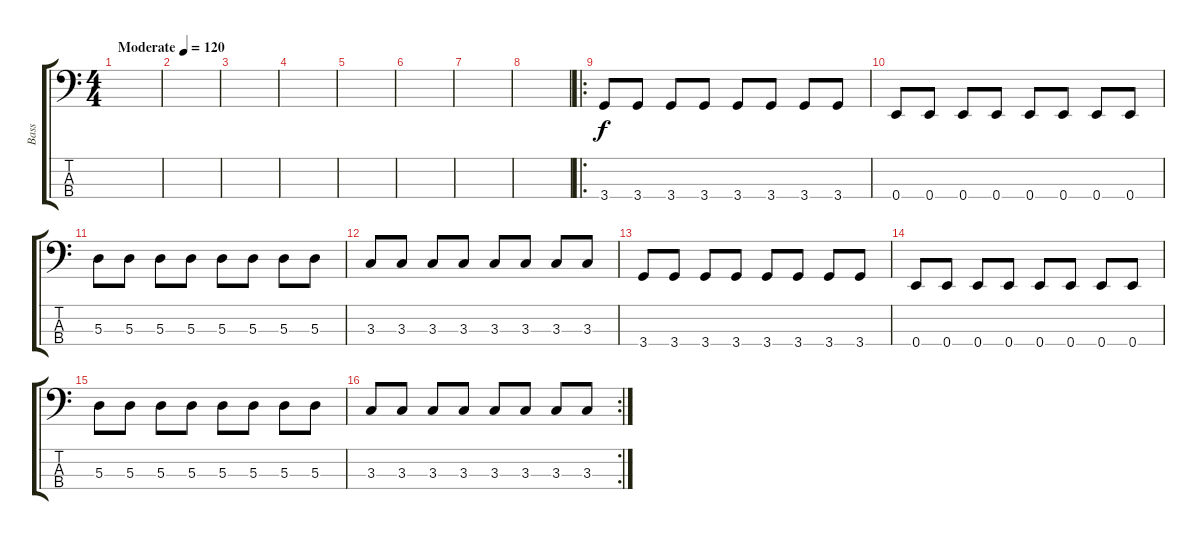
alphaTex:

\track ("Bass" "Bass") {instrument electricbassfinger}
\staff {score tabs}
\tuning (G2 D2 A1 E1) {hide}
\ts (4 4)
\tempo (120 "Moderate")
\clef f4
\ks c
|
|
|
|
|
|
|
|
\ro
3.4.8 3.4.8 3.4.8 3.4.8 3.4.8 3.4.8 3.4.8 3.4.8 |
0.4.8 0.4.8 0.4.8 0.4.8 0.4.8 0.4.8 0.4.8 0.4.8 |
5.3.8 5.3.8 5.3.8 5.3.8 5.3.8 5.3.8 5.3.8 5.3.8 |
3.3.8 3.3.8 3.3.8 3.3.8 3.3.8 3.3.8 3.3.8 3.3.8 |
3.4.8 3.4.8 3.4.8 3.4.8 3.4.8 3.4.8 3.4.8 3.4.8 |
0.4.8 0.4.8 0.4.8 0.4.8 0.4.8 0.4.8 0.4.8 0.4.8 |
5.3.8 5.3.8 5.3.8 5.3.8 5.3.8 5.3.8 5.3.8 5.3.8 |
\rc 2
3.3.8 3.3.8 3.3.8 3.3.8 3.3.8 3.3.8 3.3.8 3.3.8
